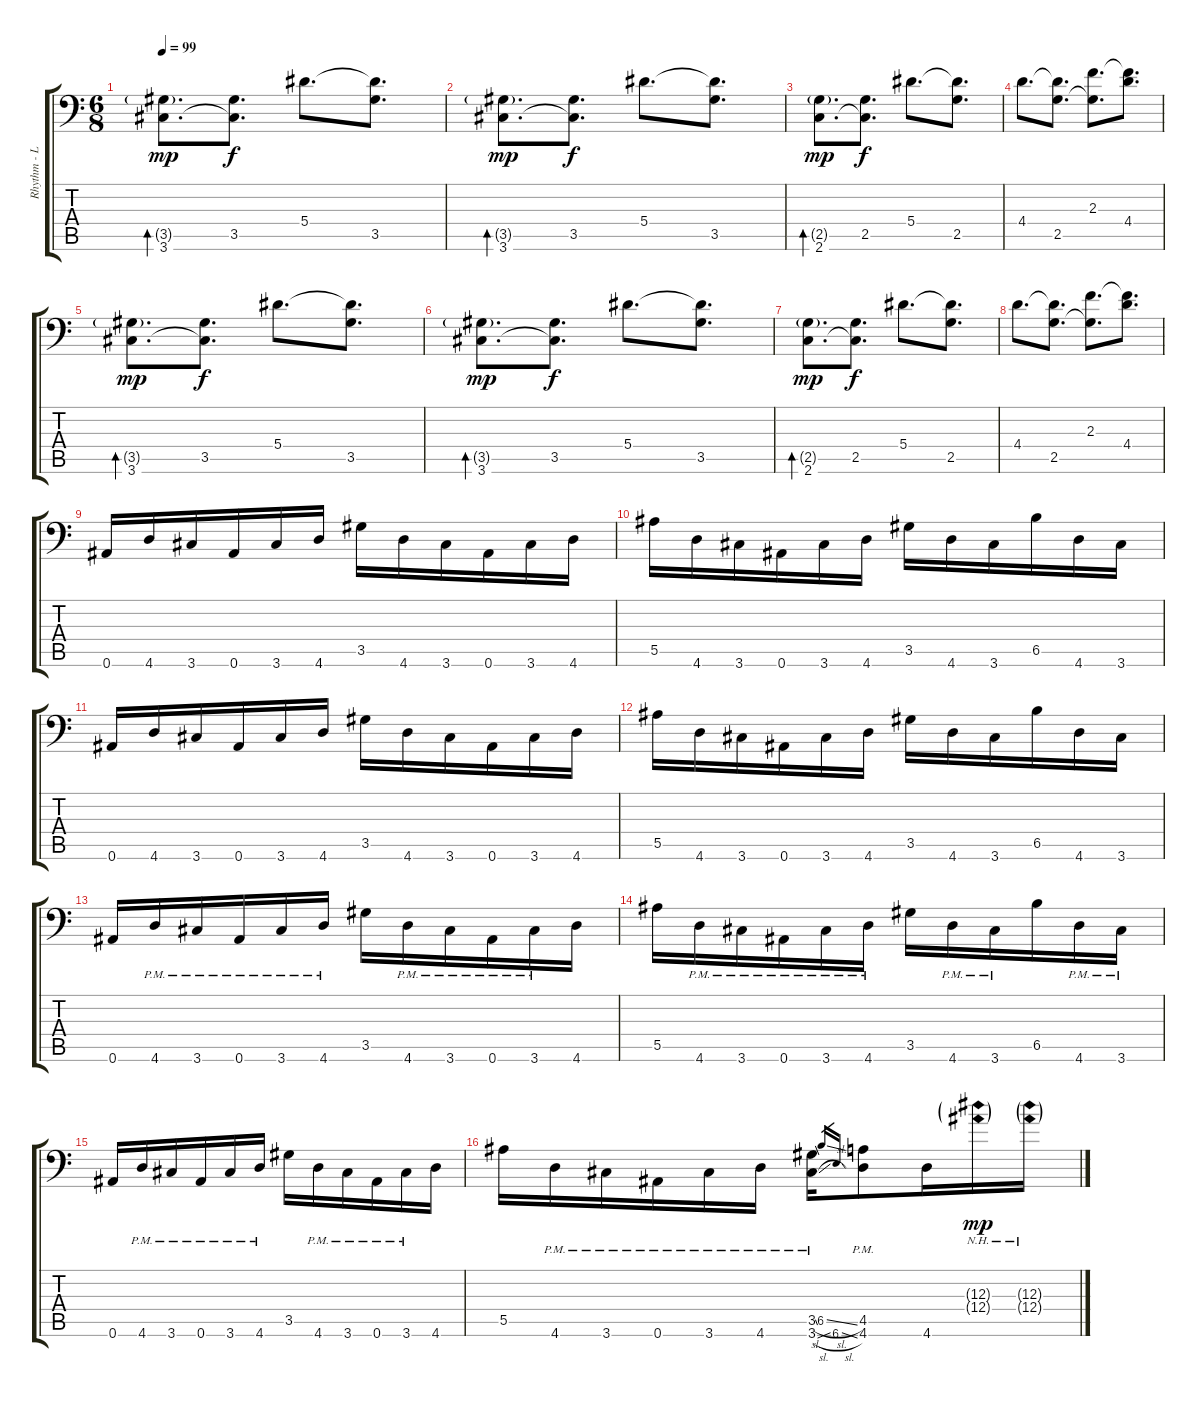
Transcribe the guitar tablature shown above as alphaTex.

\track ("Rhythm - Left" "Rhythm - L") {instrument overdrivenguitar}
\staff {score tabs}
\tuning (C4 G3 Eb3 Bb2 F2 Bb1) {hide}
\ts (6 8)
\tempo 99
\clef f4
\ks c
(3.5{g} 3.6).8{d bd 60 dy mp} (3.5 3.6{t}).8{d dy f} 5.4.8{d} (5.4{t} 3.5).8{d} |
(3.5{g} 3.6).8{d bd 60 dy mp} (3.5 3.6{t}).8{d dy f} 5.4.8{d} (5.4{t} 3.5).8{d} |
(2.5{g} 2.6).8{d bd 60 dy mp} (2.5 2.6{t}).8{d dy f} 5.4.8{d} (5.4{t} 2.5).8{d} |
4.4.8{d} (4.4{t} 2.5).8{d} (2.3 2.5{t}).8{d} (2.3{t} 4.4).8{d} |
(3.5{g} 3.6).8{d bd 60 dy mp} (3.5 3.6{t}).8{d dy f} 5.4.8{d} (5.4{t} 3.5).8{d} |
(3.5{g} 3.6).8{d bd 60 dy mp} (3.5 3.6{t}).8{d dy f} 5.4.8{d} (5.4{t} 3.5).8{d} |
(2.5{g} 2.6).8{d bd 60 dy mp} (2.5 2.6{t}).8{d dy f} 5.4.8{d} (5.4{t} 2.5).8{d} |
4.4.8{d} (4.4{t} 2.5).8{d} (2.3 2.5{t}).8{d} (2.3{t} 4.4).8{d} |
0.6.16 4.6.16 3.6.16 0.6.16 3.6.16 4.6.16 3.5.16 4.6.16 3.6.16 0.6.16 3.6.16 4.6.16 |
5.5.16 4.6.16 3.6.16 0.6.16 3.6.16 4.6.16 3.5.16 4.6.16 3.6.16 6.5.16 4.6.16 3.6.16 |
0.6.16 4.6.16 3.6.16 0.6.16 3.6.16 4.6.16 3.5.16 4.6.16 3.6.16 0.6.16 3.6.16 4.6.16 |
5.5.16 4.6.16 3.6.16 0.6.16 3.6.16 4.6.16 3.5.16 4.6.16 3.6.16 6.5.16 4.6.16 3.6.16 |
0.6.16 4.6{pm}.16 3.6{pm}.16 0.6{pm}.16 3.6{pm}.16 4.6{pm}.16 3.5.16 4.6{pm}.16 3.6{pm}.16 0.6{pm}.16 3.6{pm}.16 4.6.16 |
5.5.16 4.6{pm}.16 3.6{pm}.16 0.6{pm}.16 3.6{pm}.16 4.6{pm}.16 3.5.16 4.6{pm}.16 3.6{pm}.16 6.5.16 4.6{pm}.16 3.6{pm}.16 |
0.6.16 4.6{pm}.16 3.6{pm}.16 0.6{pm}.16 3.6{pm}.16 4.6{pm}.16 3.5.16 4.6{pm}.16 3.6{pm}.16 0.6{pm}.16 3.6{pm}.16 4.6.16 |
5.5.16 4.6{pm}.16 3.6{pm}.16 0.6{pm}.16 3.6{pm}.16 4.6{pm}.16 (3.5{sl pm} 3.6{sl pm}).16 6.5{sl}.16{gr} 6.6{sl}.16{gr} (4.5{pm} 4.6{pm}).8 4.6.16 (6.3{nh g} 6.4{nh g}).16{dy mp} (6.3{nh g} 6.4{nh g}).16
